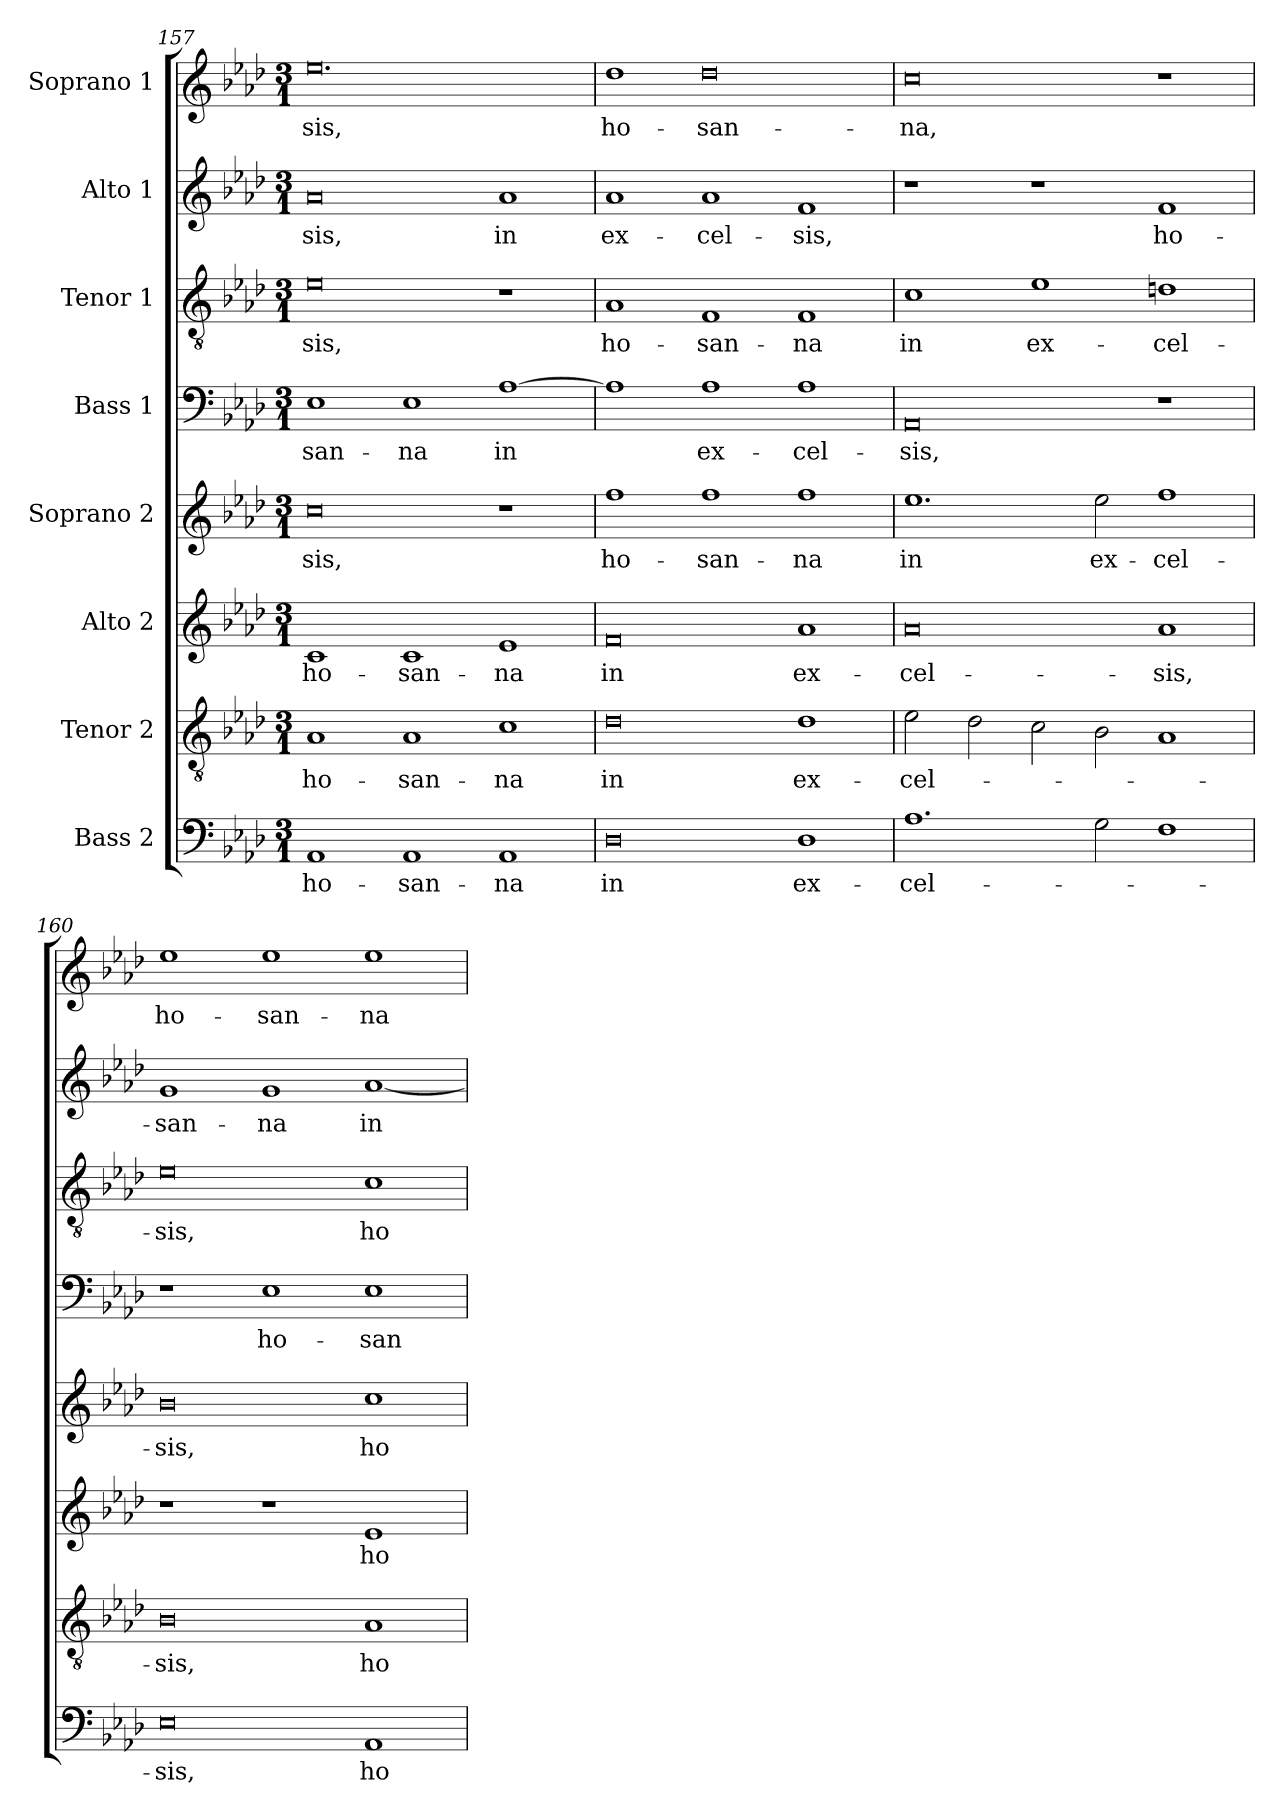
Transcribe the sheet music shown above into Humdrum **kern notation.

**kern	**text	**kern	**text	**kern	**text	**kern	**text	**kern	**text	**kern	**text	**kern	**text	**kern	**text
*part8	*part8	*part7	*part7	*part6	*part6	*part5	*part5	*part4	*part4	*part3	*part3	*part2	*part2	*part1	*part1
*staff8	*staff8	*staff7	*staff7	*staff6	*staff6	*staff5	*staff5	*staff4	*staff4	*staff3	*staff3	*staff2	*staff2	*staff1	*staff1
*I"Bass 2	*	*I"Tenor 2	*	*I"Alto 2	*	*I"Soprano 2	*	*I"Bass 1	*	*I"Tenor 1	*	*I"Alto 1	*	*I"Soprano 1	*
*clefF4	*	*clefGv2	*	*clefG2	*	*clefG2	*	*clefF4	*	*clefGv2	*	*clefG2	*	*clefG2	*
*k[b-e-a-d-]	*	*k[b-e-a-d-]	*	*k[b-e-a-d-]	*	*k[b-e-a-d-]	*	*k[b-e-a-d-]	*	*k[b-e-a-d-]	*	*k[b-e-a-d-]	*	*k[b-e-a-d-]	*
*A-:	*	*A-:	*	*A-:	*	*A-:	*	*A-:	*	*A-:	*	*A-:	*	*A-:	*
*M3/1	*	*M3/1	*	*M3/1	*	*M3/1	*	*M3/1	*	*M3/1	*	*M3/1	*	*M3/1	*
=157	=157	=157	=157	=157	=157	=157	=157	=157	=157	=157	=157	=157	=157	=157	=157
1AA-	ho-	1A-	ho-	1c	ho-	0cc	-sis,	1E-	-san-	0e-	-sis,	0a-	-sis,	0.ee-	-sis,
1AA-	-san-	1A-	-san-	1c	-san-	.	.	1E-	-na	.	.	.	.	.	.
1AA-	-na	1c	-na	1e-	-na	1r	.	[1A-	in	1r	.	1a-	in	.	.
!!LO:PB:g=z
=158	=158	=158	=158	=158	=158	=158	=158	=158	=158	=158	=158	=158	=158	=158	=158
0D-	in	0d-	in	0f	in	1ff	ho-	1A-]	.	1A-	ho-	1a-	ex-	1dd-	ho-
.	.	.	.	.	.	1ff	-san-	1A-	ex-	1F	-san-	1a-	-cel-	0dd-	-san-
1D-	ex-	1d-	ex-	1a-	ex-	1ff	-na	1A-	-cel-	1F	-na	1f	-sis,	.	.
=159	=159	=159	=159	=159	=159	=159	=159	=159	=159	=159	=159	=159	=159	=159	=159
1.A-	-cel-	2e-\	-cel-	0a-	-cel-	1.ee-	in	0AA-	-sis,	1c	in	1r	.	0cc	-na,
.	.	2d-\	.	.	.	.	.	.	.	.	.	.	.	.	.
.	.	2c\	.	.	.	.	.	.	.	1e-	ex-	1r	.	.	.
2G\	.	2B-\	.	.	.	2ee-\	ex-	.	.	.	.	.	.	.	.
1F	.	1A-	.	1a-	-sis,	1ff	-cel-	1r	.	1dn	-cel-	1f	ho-	1r	.
=160	=160	=160	=160	=160	=160	=160	=160	=160	=160	=160	=160	=160	=160	=160	=160
0E-	-sis,	0B-	-sis,	1r	.	0b-	-sis,	1r	.	0e-	-sis,	1g	-san-	1ee-	ho-
.	.	.	.	1r	.	.	.	1E-	ho-	.	.	1g	-na	1ee-	-san-
1AA-	ho-	1A-	ho-	1e-	ho-	1cc	ho-	1E-	-san-	1c	ho-	[1a-	in	1ee-	-na
=	=	=	=	=	=	=	=	=	=	=	=	=	=	=	=
*-	*-	*-	*-	*-	*-	*-	*-	*-	*-	*-	*-	*-	*-	*-	*-
